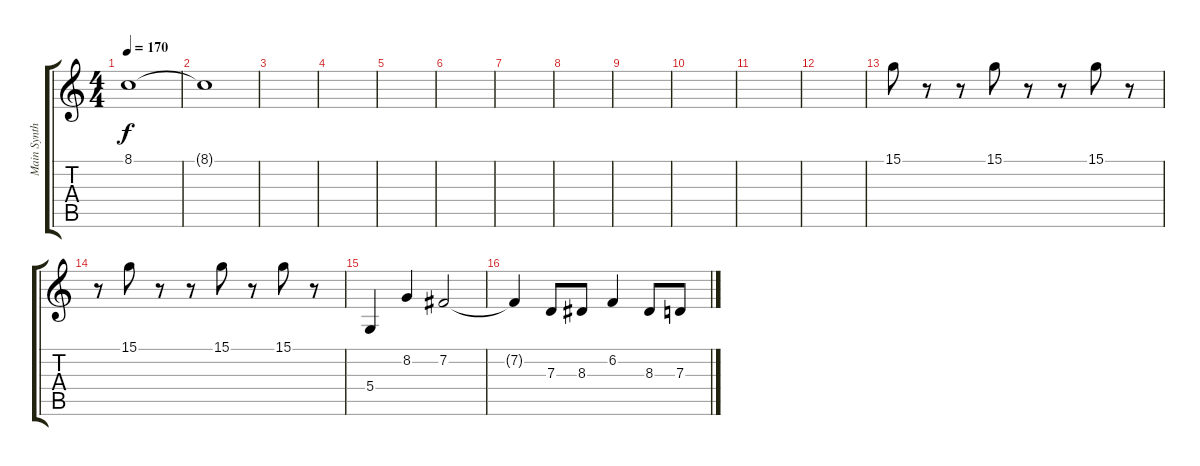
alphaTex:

\track ("Main Synth" "Main Synth") {instrument stringensemble1}
\staff {score tabs}
\tuning (E4 B3 G3 D3 A2 E2) {hide}
\ts (4 4)
\tempo 170
\clef g2
\ks c
8.1{t}.1{dy f} |
8.1{t}.1 |
|
|
|
|
|
|
|
|
|
|
15.1.8 r.8 r.8 15.1.8 r.8 r.8 15.1.8 r.8 |
r.8 15.1.8 r.8 r.8 15.1.8 r.8 15.1.8 r.8 |
5.4.4 8.2.4 7.2.2 |
7.2{t}.4 7.3.8 8.3.8 6.2.4 8.3.8 7.3.8
